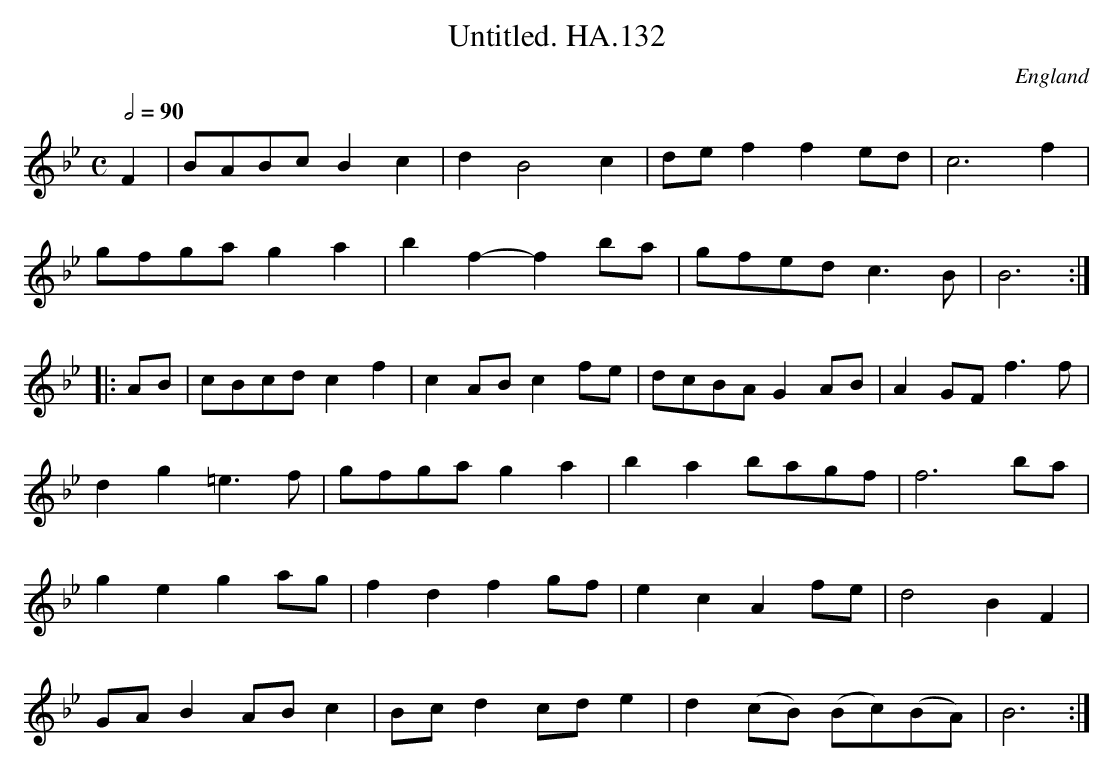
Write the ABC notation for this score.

X:1
T:Untitled. HA.132
M:C
L:1/8
Q:1/2=90
O:England
K:Bb major
F2|BABc B2c2|d2B4c2|def2 f2ed|c6f2|!
gfga g2a2|b2f2-f2ba|gfed c3B|B6:|!
|:AB|cBcd c2f2|c2AB c2fe|dcBA G2AB|A2GF f3f|!
d2g2=e3f|gfga g2a2|b2a2 bagf|f6ba|!
g2e2 g2ag|f2d2 f2gf|e2c2 A2fe|d4B2F2|!
GAB2 ABc2|Bcd2 cde2|d2(cB) (Bc)(BA)|B6:|
